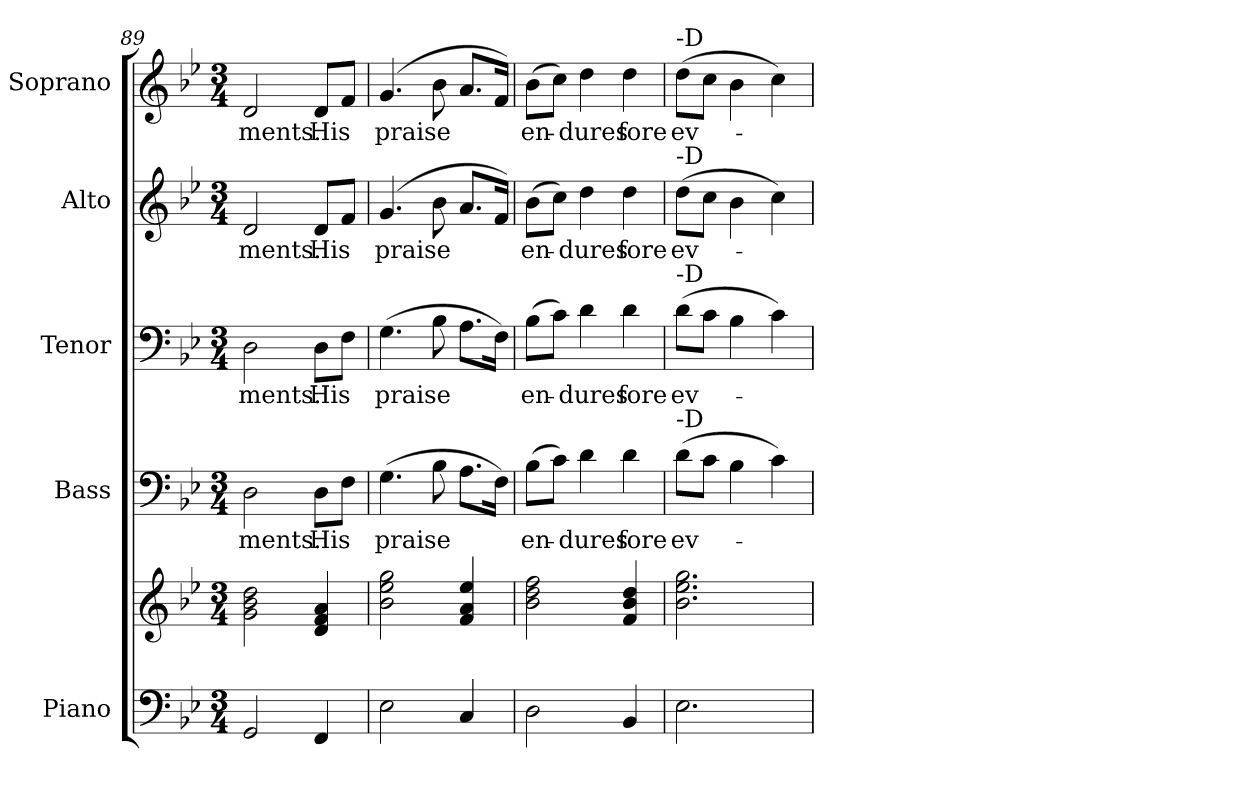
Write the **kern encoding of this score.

**kern	**kern	**kern	**text	**kern	**text	**kern	**text	**kern	**text
*part5	*part5	*part4	*part4	*part3	*part3	*part2	*part2	*part1	*part1
*staff6	*staff5	*staff4	*staff4	*staff3	*staff3	*staff2	*staff2	*staff1	*staff1
*I"Piano	*	*I"Bass	*	*I"Tenor	*	*I"Alto	*	*I"Soprano	*
*I'Pno.	*	*I'B.	*	*I'T.	*	*I'A.	*	*I'S.	*
*clefF4	*clefG2	*clefF4	*	*clefF4	*	*clefG2	*	*clefG2	*
*k[b-e-]	*k[b-e-]	*k[b-e-]	*	*k[b-e-]	*	*k[b-e-]	*	*k[b-e-]	*
*B-:	*B-:	*B-:	*	*B-:	*	*B-:	*	*B-:	*
*M3/4	*M3/4	*M3/4	*	*M3/4	*	*M3/4	*	*M3/4	*
=89	=89	=89	=89	=89	=89	=89	=89	=89	=89
!	!	!	!LO:LY:b:color=#000000	!	!	!	!	!	!
!	!	!	!	!	!LO:LY:b:color=#000000	!	!	!	!
!	!	!	!	!	!	!	!LO:LY:b:color=#000000	!	!
!	!	!	!	!	!	!	!	!	!LO:LY:b:color=#000000
2GGi/	2gi\ 2b-i 2ddi	2Di\	-ments.	2Di\	-ments.	2di/	-ments.	2di/	-ments.
!	!	!	!LO:LY:b:color=#000000	!	!	!	!	!	!
!	!	!	!	!	!LO:LY:b:color=#000000	!	!	!	!
!	!	!	!	!	!	!	!LO:LY:b:color=#000000	!	!
!	!	!	!	!	!	!	!	!	!LO:LY:b:color=#000000
4FFi/	4di/ 4fi 4ai	8Di\L	His	8Di\L	His	8di/L	His	8di/L	His
.	.	8Fi\J	.	8Fi\J	.	8fi/J	.	8fi/J	.
!!LO:PB:g=z
=90	=90	=90	=90	=90	=90	=90	=90	=90	=90
!	!	!	!LO:LY:b:color=#000000	!	!	!	!	!	!
!	!	!	!	!	!LO:LY:b:color=#000000	!	!	!	!
!	!	!	!	!	!	!	!LO:LY:b:color=#000000	!	!
!	!	!	!	!	!	!	!	!	!LO:LY:b:color=#000000
2E-i\	2b-i\ 2ee-i 2ggi	(4.Gi\	praise	(4.Gi\	praise	(4.gi/	praise	(4.gi/	praise
.	.	8B-i\	.	8B-i\	.	8b-i\	.	8b-i\	.
4Ci/	4fi/ 4ai 4ee-i	8.Ai\L	.	8.Ai\L	.	8.ai/L	.	8.ai/L	.
.	.	16Fi\Jk)	.	16Fi\Jk)	.	16fi/Jk)	.	16fi/Jk)	.
=91	=91	=91	=91	=91	=91	=91	=91	=91	=91
!	!	!	!LO:LY:b:color=#000000	!	!	!	!	!	!
!	!	!	!	!	!LO:LY:b:color=#000000	!	!	!	!
!	!	!	!	!	!	!	!LO:LY:b:color=#000000	!	!
!	!	!	!	!	!	!	!	!	!LO:LY:b:color=#000000
2Di\	2b-i\ 2ddi 2ffi	(8B-i\L	en-	(8B-i\L	en-	(8b-i\L	en-	(8b-i\L	en-
.	.	8ci\J)	.	8ci\J)	.	8cci\J)	.	8cci\J)	.
!	!	!	!LO:LY:b:color=#000000	!	!	!	!	!	!
!	!	!	!	!	!LO:LY:b:color=#000000	!	!	!	!
!	!	!	!	!	!	!	!LO:LY:b:color=#000000	!	!
!	!	!	!	!	!	!	!	!	!LO:LY:b:color=#000000
.	.	4di\	-dures	4di\	-dures	4ddi\	-dures	4ddi\	-dures
!	!	!	!LO:LY:b:color=#000000	!	!	!	!	!	!
!	!	!	!	!	!LO:LY:b:color=#000000	!	!	!	!
!	!	!	!	!	!	!	!LO:LY:b:color=#000000	!	!
!	!	!	!	!	!	!	!	!	!LO:LY:b:color=#000000
4BB-i/	4fi/ 4b-i 4ddi	4di\	fore	4di\	fore	4ddi\	fore	4ddi\	fore
=92	=92	=92	=92	=92	=92	=92	=92	=92	=92
!	!	!	!LO:LY:b:color=#000000	!	!	!	!	!	!
!	!	!	!	!	!LO:LY:b:color=#000000	!	!	!	!
!	!	!	!	!	!	!	!LO:LY:b:color=#000000	!	!
!	!	!	!	!	!	!	!	!LO:TX:a:t=-D	!
!	!	!	!	!	!	!LO:TX:a:t=-D	!	!	!
!	!	!	!	!LO:TX:a:t=-D	!	!	!	!	!
!	!	!LO:TX:a:t=-D	!	!	!	!	!	!	!
!	!	!	!	!	!	!	!	!	!LO:LY:b:color=#000000
2.E-i\	2.b-i\ 2.ee-i 2.ggi	(8di\L	ev-	(8di\L	ev-	(8ddi\L	ev-	(8ddi\L	ev-
.	.	8ci\J	.	8ci\J	.	8cci\J	.	8cci\J	.
.	.	4B-i\	.	4B-i\	.	4b-i\	.	4b-i\	.
.	.	4ci\)	.	4ci\)	.	4cci\)	.	4cci\)	.
=	=	=	=	=	=	=	=	=	=
*-	*-	*-	*-	*-	*-	*-	*-	*-	*-
